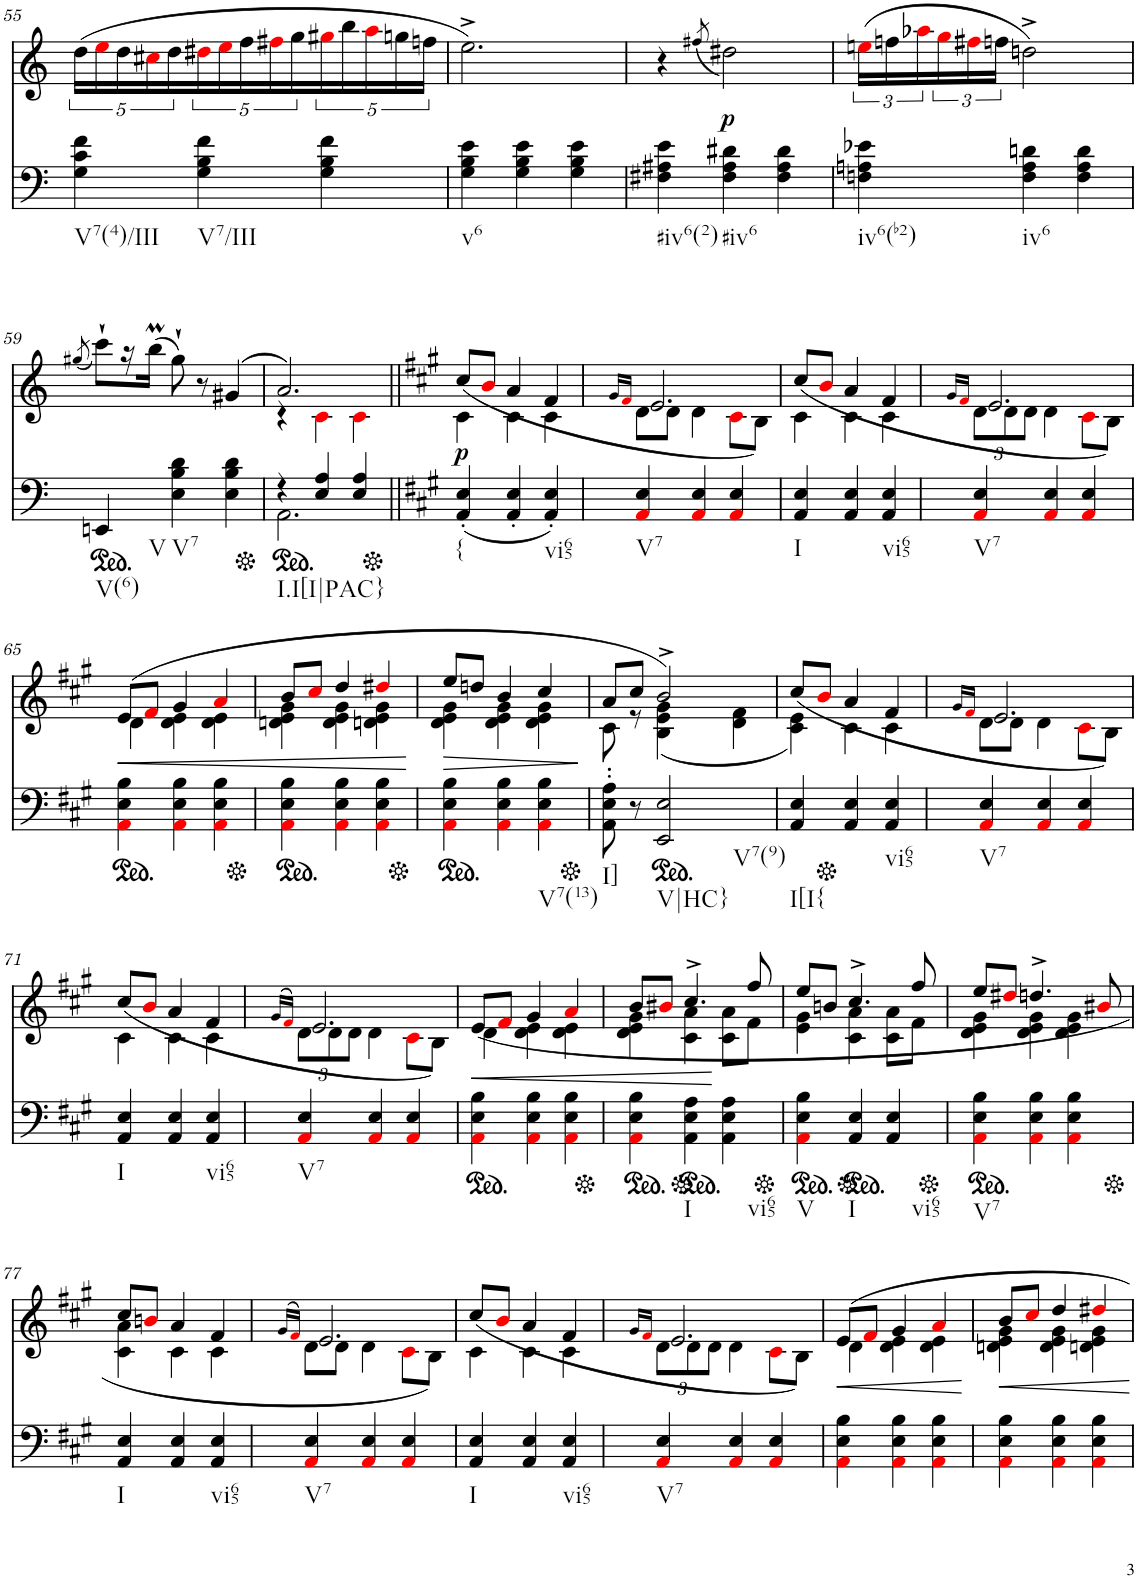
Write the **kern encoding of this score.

**kern	**harte	**kern	**dynam
*part2	*part2	*part1	*part1
*staff2	*	*staff1	*staff1
*I"Piano	*	*I"Piano	*
*I'Pno	*	*I'Pno	*
!!LO:PB:g=z
*clefF4	*	*clefG2	*
*k[]	*	*k[]	*
*M3/4	*	*M3/4	*
=55	=55	=55	=55
4G\ 4c\ 4f\	.	(20dd\LL	.
.	.	20eei\	.
.	.	20dd\	.
.	.	20cc#Xi\	.
.	.	20dd\	.
4G\ 4B\ 4f\	.	20dd#Xi\	.
.	.	20eei\	.
.	.	20ff\	.
.	.	20ff#Xi\	.
.	.	20gg\	.
4G\ 4B\ 4f\	.	20gg#Xi\	.
.	.	20bb\	.
.	.	20aai\	.
.	.	20ggn\	.
.	.	20ffn\JJ	.
=56	=56	=56	=56
4G\ 4B\ 4e\	.	2.ee^\)	.
4G\ 4B\ 4e\	.	.	.
4G\ 4B\ 4e\	.	.	.
=57	=57	=57	=57
4F#X\ 4A#X\ 4e\	.	4r	.
.	.	(8qff#X/	.
!	!	!	!LO:DY:b
4F#\ 4A#\ 4d#X\	.	2dd#X\)	p
4F#\ 4A#\ 4d#\	.	.	.
=58	=58	=58	=58
4Fn\ 4An\ 4e-X\	.	(24eeni\LL	.
.	.	24ffn\	.
.	.	24aa-Xi\	.
.	.	24ggi\	.
.	.	24ff#Xi\	.
.	.	24ffn\JJ	.
4F\ 4A\ 4dn\	.	2ddn^\)	.
4F\ 4A\ 4d\	.	.	.
!!LO:LB:g=z
=59	=59	=59	=59
.	.	(8qgg#X/	.
*ped	*	*	*
4EEn/	.	8ccc`\L)	.
.	.	16r	.
.	.	(16bbm\JJ	.
4E\ 4B\ 4d\	.	8gg#`\)	.
.	.	8r	.
4E\ 4B\ 4d\	.	(4g#X/	.
=60	=60	=60	=60
*Xped	*	*	*
*ped	*	*	*
*^	*	*^	*
4r	2.AA\	.	2.a/)	4r	.
4E/ 4A/	.	.	.	4ci\	.
4E/ 4A/	.	.	.	4ci\	.
*v	*v	*	*	*	*
=61||	=61||	=61||	=61||	=61||
*k[f#c#g#]	*	*k[f#c#g#]	*	*
*Xped	*	*	*	*
!	!LO:H:kt={	!	!	!LO:DY:b
(4AA/' 4E/'	N	(8cc#/L	4c#\	p
.	.	8bi/J	.	.
4AA/' 4E/'	.	4a/	4c#\	.
4AA/' 4E/')	.	4f#/	4c#\	.
=62	=62	=62	=62	=62
.	.	16qg#/LL	.	.
.	.	16qf#i/JJ	.	.
4AAi/ 4E/	.	2.e/	8d\L	.
.	.	.	8d\J	.
4AAi/ 4E/	.	.	4d\	.
4AAi/ 4E/	.	.	8c#i\L	.
.	.	.	8B\J)	.
=63	=63	=63	=63	=63
4AA/ 4E/	.	(8cc#/L	4c#\	.
.	.	8bi/J	.	.
4AA/ 4E/	.	4a/	4c#\	.
4AA/ 4E/	.	4f#/	4c#\	.
=64	=64	=64	=64	=64
.	.	16qg#/LL	.	.
.	.	16qf#i/JJ	.	.
*	*	*	*Xbrackettup	*
4AAi/ 4E/	.	2.e/	12d\L	.
.	.	.	12d\	.
.	.	.	12d\J	.
4AAi/ 4E/	.	.	4d\	.
4AAi/ 4E/	.	.	8c#i\L	.
.	.	.	8B\J)	.
!!LO:LB:g=z	!!
=65	=65	=65	=65	=65
*ped	*	*	*	*
!	!	!	!	!LO:HP:b
4AAi\ 4E\ 4B\	.	(8e/L	4d\	<
.	.	8f#i/J	.	.
4AAi\ 4E\ 4B\	.	4g#/	4d\ 4e\	.
4AAi\ 4E\ 4B\	.	4ai/	4d\ 4e\	.
=66	=66	=66	=66	=66
*Xped	*	*	*	*
*ped	*	*	*	*
4AAi\ 4E\ 4B\	.	8b/L	4dn\ 4e\ 4g#\	.
.	.	8cc#i/J	.	.
4AAi\ 4E\ 4B\	.	4dd/	4d\ 4e\ 4g#\	.
4AAi\ 4E\ 4B\	.	4dd#Xi/	4dn\ 4e\ 4g#\	.
*	*	*v	*v	*
.	.	.	[
=67	=67	=67	=67
*Xped	*	*	*
*ped	*	*	*
!	!	!	!LO:HP:b
*	*	*^	*
4AAi\ 4E\ 4B\	.	8ee/L	4d\ 4e\ 4g#\	>
.	.	8ddn/J	.	.
4AAi\ 4E\ 4B\	.	4b/	4d\ 4e\ 4g#\	.
4AAi\ 4E\ 4B\	.	4cc#/	4d\ 4e\ 4g#\	.
*	*	*v	*v	*
.	.	.	]
=68	=68	=68	=68
*Xped	*	*	*
*	*	*^	*
8AA\' 8E\' 8A\'	.	8a/L	8c#\	.
8r	.	8cc#/J	8r	.
*ped	*	*	*	*
2EE/ 2E/	.	2b^/)	(4B\ 4e\ 4g#\	.
.	.	.	4d\ 4f#\	.
=69	=69	=69	=69	=69
4AA/ 4E/	.	(8cc#/L	4c#\ 4e\)	.
.	.	8bi/J	.	.
*Xped	*	*	*	*
4AA/ 4E/	.	4a/	4c#\	.
4AA/ 4E/	.	4f#/	4c#\	.
=70	=70	=70	=70	=70
.	.	16qg#/LL	.	.
.	.	16qf#i/JJ	.	.
4AAi/ 4E/	.	2.e/	8d\L	.
.	.	.	8d\J	.
4AAi/ 4E/	.	.	4d\	.
4AAi/ 4E/	.	.	8c#i\L	.
.	.	.	8B\J)	.
!!LO:LB:g=z	!!
=71	=71	=71	=71	=71
4AA/ 4E/	.	(8cc#/L	4c#\	.
.	.	8bi/J	.	.
4AA/ 4E/	.	4a/	4c#\	.
4AA/ 4E/	.	4f#/	4c#\	.
=72	=72	=72	=72	=72
.	.	(16qg#/LL	.	.
.	.	16qf#i/JJ)	.	.
4AAi/ 4E/	.	2.e/	12d\L	.
.	.	.	12d\	.
.	.	.	12d\J	.
4AAi/ 4E/	.	.	4d\	.
4AAi/ 4E/	.	.	8c#i\L	.
.	.	.	8B\J)	.
=73	=73	=73	=73	=73
*ped	*	*	*	*
!	!	!	!	!LO:HP:b
4AAi\ 4E\ 4B\	.	(8e/L	4d\	<
.	.	8f#i/J	.	.
4AAi\ 4E\ 4B\	.	4g#/	4d\ 4e\	.
4AAi\ 4E\ 4B\	.	4ai/	4d\ 4e\	.
=74	=74	=74	=74	=74
*Xped	*	*	*	*
*ped	*	*	*	*
4AAi\ 4E\ 4B\	.	8b/L	4d\ 4e\ 4g#\	.
.	.	8b#Xi/J	.	.
*Xped	*	*	*	*
*ped	*	*	*	*
4AA\ 4E\ 4A\	.	4.cc#^/	4c#\ 4a\	.
4AA\ 4E\ 4A\	.	.	8c#\ 8a\L	[
.	.	8ff#/	8f#\J	.
=75	=75	=75	=75	=75
*Xped	*	*	*	*
*ped	*	*	*	*
4AAi\ 4E\ 4B\	.	8ee/L	4e\ 4g#\	.
.	.	8bn/J	.	.
*Xped	*	*	*	*
*ped	*	*	*	*
4AA/ 4E/	.	4.cc#^/	4c#\ 4a\	.
4AA/ 4E/	.	.	8c#\ 8a\L	.
.	.	8ff#/	8f#\J	.
=76	=76	=76	=76	=76
*Xped	*	*	*	*
*ped	*	*	*	*
4AAi\ 4E\ 4B\	.	8ee/L	4d\ 4e\ 4g#\	.
.	.	8dd#Xi/J	.	.
4AAi\ 4E\ 4B\	.	4.ddn^/	4d\ 4e\ 4g#\	.
4AAi\ 4E\ 4B\	.	.	4d\ 4e\ 4g#\	.
.	.	8b#Xi/	.	.
!!LO:LB:g=z	!!
=77	=77	=77	=77	=77
*Xped	*	*	*	*
4AA/ 4E/	.	8cc#/L	4c#\ 4a\	.
.	.	8bni/J	.	.
4AA/ 4E/	.	4a/	4c#\	.
4AA/ 4E/	.	4f#/	4c#\	.
=78	=78	=78	=78	=78
.	.	(16qg#/LL	.	.
.	.	16qf#i/JJ)	.	.
4AAi/ 4E/	.	2.e/	8d\L	.
.	.	.	8d\J	.
4AAi/ 4E/	.	.	4d\	.
4AAi/ 4E/	.	.	8c#i\L	.
.	.	.	8B\J)	.
=79	=79	=79	=79	=79
4AA/ 4E/	.	(8cc#/L	4c#\	.
.	.	8bi/J	.	.
4AA/ 4E/	.	4a/	4c#\	.
4AA/ 4E/	.	4f#/	4c#\	.
=80	=80	=80	=80	=80
.	.	16qg#/LL	.	.
.	.	16qf#i/JJ	.	.
4AAi/ 4E/	.	2.e/	12d\L	.
.	.	.	12d\	.
.	.	.	12d\J	.
4AAi/ 4E/	.	.	4d\	.
4AAi/ 4E/	.	.	8c#i\L	.
.	.	.	8B\J)	.
=81	=81	=81	=81	=81
!	!	!	!	!LO:HP:b
4AAi\ 4E\ 4B\	.	8e/L	4d\	<
.	.	8f#i/J	.	.
4AAi\ 4E\ 4B\	.	4g#/	4d\ 4e\	.
4AAi\ 4E\ 4B\	.	4ai/	4d\ 4e\	.
*	*	*v	*v	*
.	.	.	[
=82	=82	=82	=82
*	*	*^	*
4AAi\ 4E\ 4B\	.	8b/L	4dn\ 4e\ 4g#\	.
.	.	8cc#i/J	.	.
4AAi\ 4E\ 4B\	.	4dd/	4d\ 4e\ 4g#\	.
4AAi\ 4E\ 4B\	.	4dd#Xi/	4dn\ 4e\ 4g#\	.
*	*	*v	*v	*
=	=	=	=
*-	*-	*-	*-
